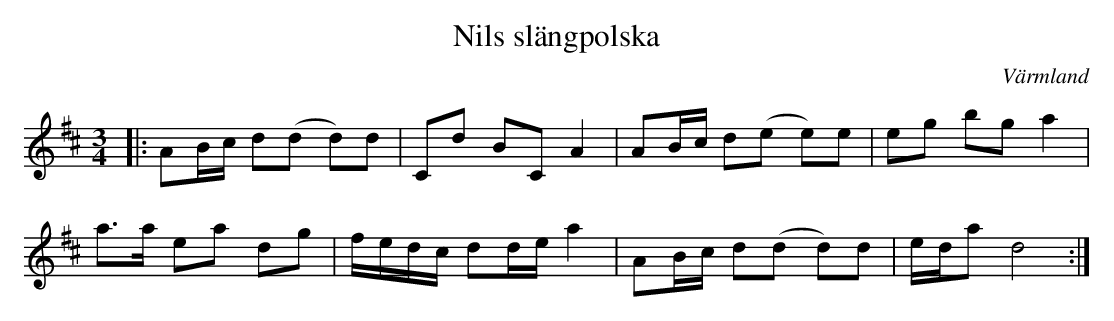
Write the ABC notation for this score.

X:1
T:Nils slängpolska
O:Värmland
M:3/4
L:1/8
K:D
|:AB/c/ d(d d)d | Cd BC A2 | AB/c/ d(e e)e | eg bg a2 |
a>a ea dg | f/e/d/c/ dd/e/ a2 | AB/c/ d(d d)d | e/d/a d4 :|
